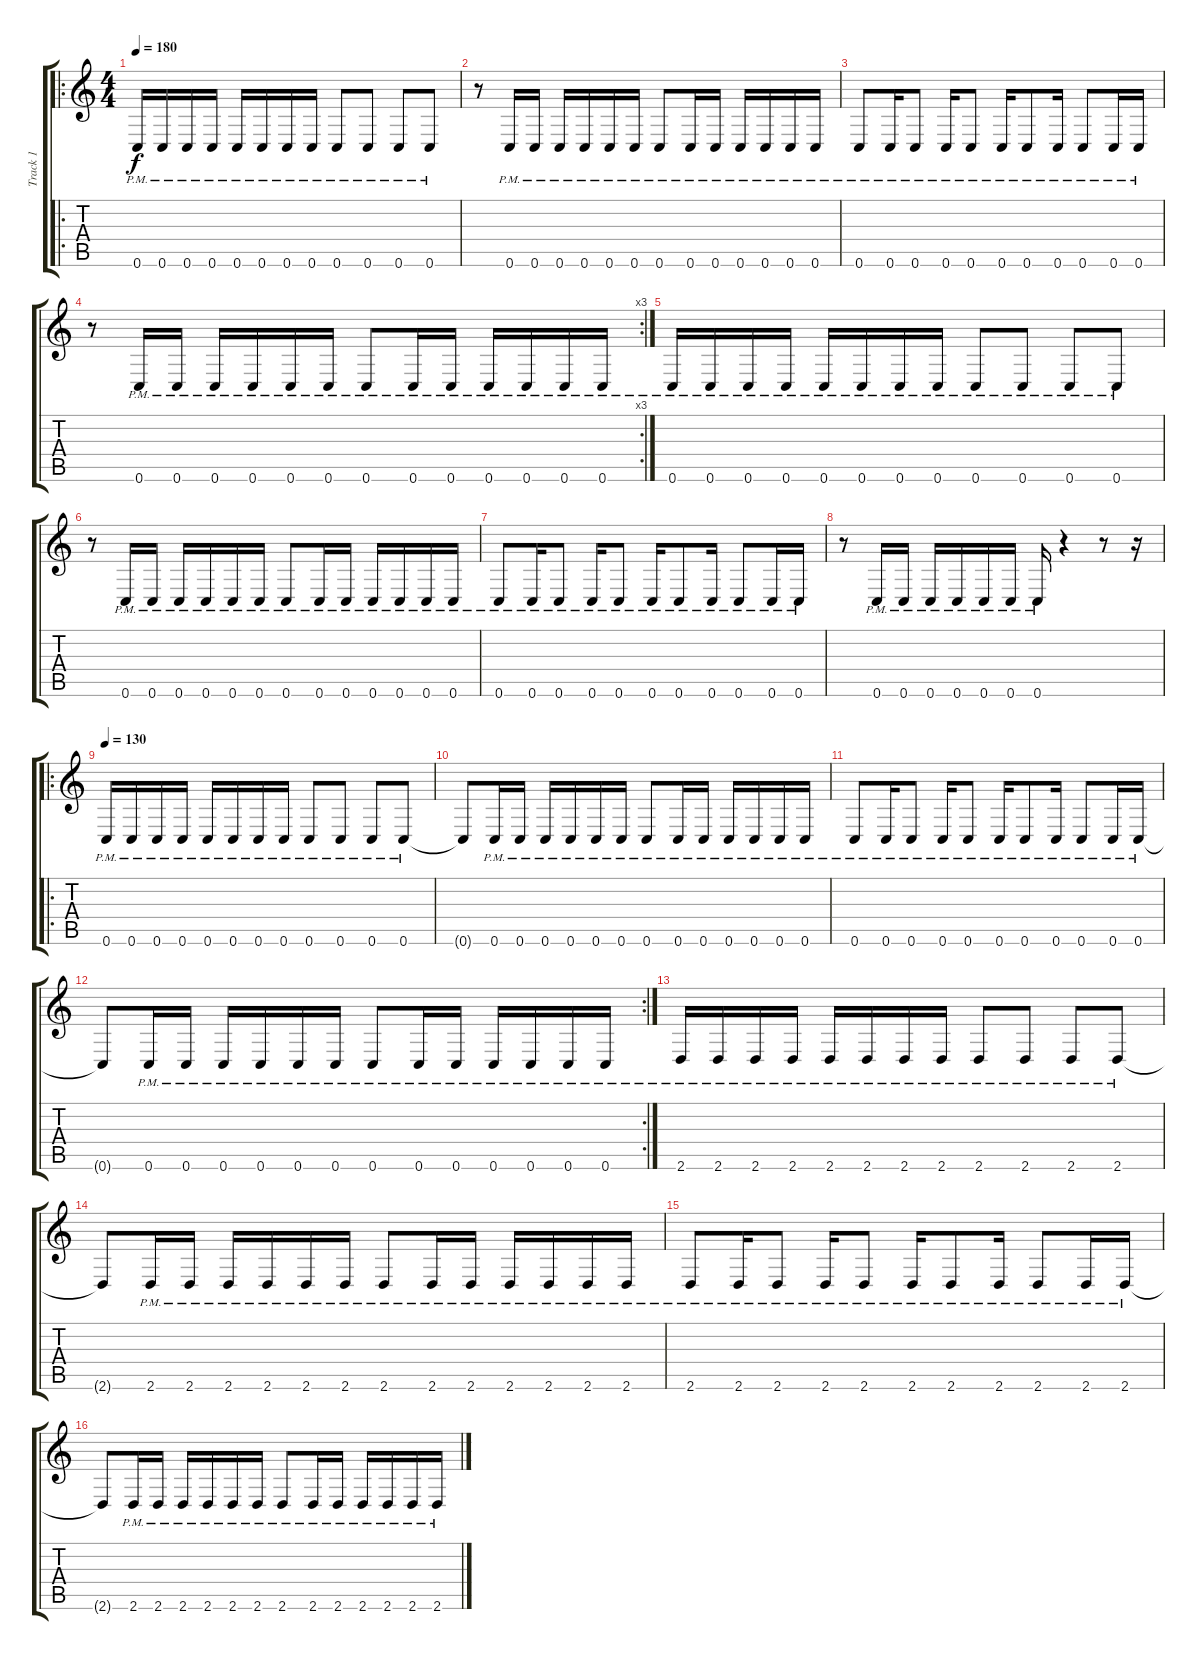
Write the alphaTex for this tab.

\track ("Track 1" "Track 1") {instrument distortionguitar}
\staff {score tabs}
\tuning (D4 A3 F3 C3 G2 C2) {hide}
\ro
\ts (4 4)
\tempo 180
\clef g2
\ks c
0.6{pm}.16{dy f} 0.6{pm}.16 0.6{pm}.16 0.6{pm}.16 0.6{pm}.16 0.6{pm}.16 0.6{pm}.16 0.6{pm}.16 0.6{pm}.8 0.6{pm}.8 0.6{pm}.8 0.6{pm}.8 |
r.8 0.6{pm}.16 0.6{pm}.16 0.6{pm}.16 0.6{pm}.16 0.6{pm}.16 0.6{pm}.16 0.6{pm}.8 0.6{pm}.16 0.6{pm}.16 0.6{pm}.16 0.6{pm}.16 0.6{pm}.16 0.6{pm}.16 |
0.6{pm}.8 0.6{pm}.16 0.6{pm}.8 0.6{pm}.16 0.6{pm}.8 0.6{pm}.16 0.6{pm}.8 0.6{pm}.16 0.6{pm}.8 0.6{pm}.16 0.6{pm}.16 |
\rc 3
r.8 0.6{pm}.16 0.6{pm}.16 0.6{pm}.16 0.6{pm}.16 0.6{pm}.16 0.6{pm}.16 0.6{pm}.8 0.6{pm}.16 0.6{pm}.16 0.6{pm}.16 0.6{pm}.16 0.6{pm}.16 0.6{pm}.16 |
0.6{pm}.16 0.6{pm}.16 0.6{pm}.16 0.6{pm}.16 0.6{pm}.16 0.6{pm}.16 0.6{pm}.16 0.6{pm}.16 0.6{pm}.8 0.6{pm}.8 0.6{pm}.8 0.6{pm}.8 |
r.8 0.6{pm}.16 0.6{pm}.16 0.6{pm}.16 0.6{pm}.16 0.6{pm}.16 0.6{pm}.16 0.6{pm}.8 0.6{pm}.16 0.6{pm}.16 0.6{pm}.16 0.6{pm}.16 0.6{pm}.16 0.6{pm}.16 |
0.6{pm}.8 0.6{pm}.16 0.6{pm}.8 0.6{pm}.16 0.6{pm}.8 0.6{pm}.16 0.6{pm}.8 0.6{pm}.16 0.6{pm}.8 0.6{pm}.16 0.6{pm}.16 |
r.8 0.6{pm}.16 0.6{pm}.16 0.6{pm}.16 0.6{pm}.16 0.6{pm}.16 0.6{pm}.16 0.6{pm}.16 r.4 r.8 r.16 |
\ro
\tempo 130
0.6{pm}.16 0.6{pm}.16 0.6{pm}.16 0.6{pm}.16 0.6{pm}.16 0.6{pm}.16 0.6{pm}.16 0.6{pm}.16 0.6{pm}.8 0.6{pm}.8 0.6{pm}.8 0.6{pm}.8 |
0.6{t}.8 0.6{pm}.16 0.6{pm}.16 0.6{pm}.16 0.6{pm}.16 0.6{pm}.16 0.6{pm}.16 0.6{pm}.8 0.6{pm}.16 0.6{pm}.16 0.6{pm}.16 0.6{pm}.16 0.6{pm}.16 0.6{pm}.16 |
0.6{pm}.8 0.6{pm}.16 0.6{pm}.8 0.6{pm}.16 0.6{pm}.8 0.6{pm}.16 0.6{pm}.8 0.6{pm}.16 0.6{pm}.8 0.6{pm}.16 0.6{pm}.16 |
\rc 2
0.6{t}.8 0.6{pm}.16 0.6{pm}.16 0.6{pm}.16 0.6{pm}.16 0.6{pm}.16 0.6{pm}.16 0.6{pm}.8 0.6{pm}.16 0.6{pm}.16 0.6{pm}.16 0.6{pm}.16 0.6{pm}.16 0.6{pm}.16 |
2.6{pm}.16 2.6{pm}.16 2.6{pm}.16 2.6{pm}.16 2.6{pm}.16 2.6{pm}.16 2.6{pm}.16 2.6{pm}.16 2.6{pm}.8 2.6{pm}.8 2.6{pm}.8 2.6{pm}.8 |
2.6{t}.8 2.6{pm}.16 2.6{pm}.16 2.6{pm}.16 2.6{pm}.16 2.6{pm}.16 2.6{pm}.16 2.6{pm}.8 2.6{pm}.16 2.6{pm}.16 2.6{pm}.16 2.6{pm}.16 2.6{pm}.16 2.6{pm}.16 |
2.6{pm}.8 2.6{pm}.16 2.6{pm}.8 2.6{pm}.16 2.6{pm}.8 2.6{pm}.16 2.6{pm}.8 2.6{pm}.16 2.6{pm}.8 2.6{pm}.16 2.6{pm}.16 |
2.6{t}.8 2.6{pm}.16 2.6{pm}.16 2.6{pm}.16 2.6{pm}.16 2.6{pm}.16 2.6{pm}.16 2.6{pm}.8 2.6{pm}.16 2.6{pm}.16 2.6{pm}.16 2.6{pm}.16 2.6{pm}.16 2.6{pm}.16
